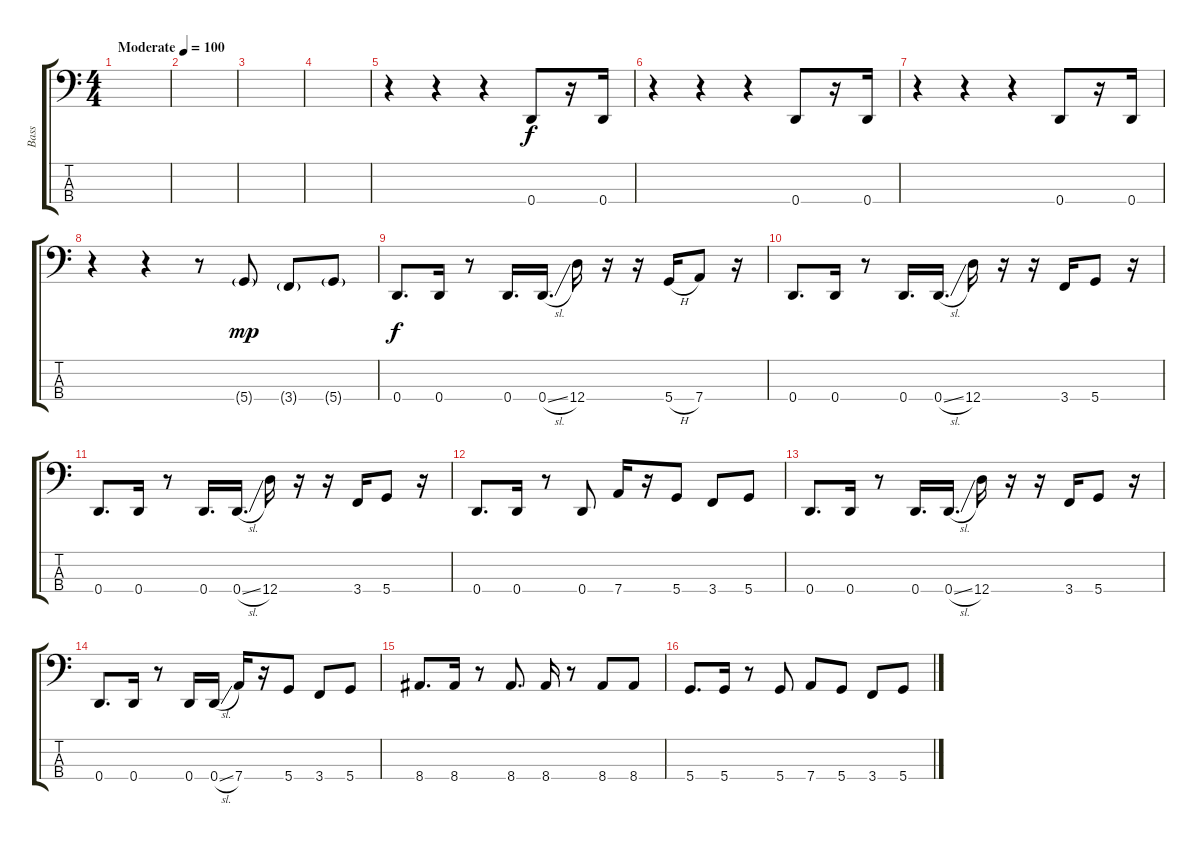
\track ("Bass" "Bass") {instrument electricbassfinger}
\staff {score tabs}
\tuning (G2 D2 A1 D1) {hide}
\ts (4 4)
\tempo (100 "Moderate")
\clef f4
\ks c
|
|
|
|
r.4 r.4 r.4 0.4.8 r.16 0.4.16 |
r.4 r.4 r.4 0.4.8 r.16 0.4.16 |
r.4 r.4 r.4 0.4.8 r.16 0.4.16 |
r.4 r.4 r.8 5.4{g}.8{dy mp} 3.4{g}.8 5.4{g}.8 |
0.4.8{d dy f} 0.4.16 r.8 0.4.16{d} 0.4{sl}.16{d} 12.4.16 r.16 r.16 5.4{h}.16 7.4.8 r.16 |
0.4.8{d} 0.4.16 r.8 0.4.16{d} 0.4{sl}.16{d} 12.4.16 r.16 r.16 3.4.16 5.4.8 r.16 |
0.4.8{d} 0.4.16 r.8 0.4.16{d} 0.4{sl}.16{d} 12.4.16 r.16 r.16 3.4.16 5.4.8 r.16 |
0.4.8{d} 0.4.16 r.8 0.4.8 7.4.16 r.16 5.4.8 3.4.8 5.4.8 |
0.4.8{d} 0.4.16 r.8 0.4.16{d} 0.4{sl}.16{d} 12.4.16 r.16 r.16 3.4.16 5.4.8 r.16 |
0.4.8{d} 0.4.16 r.8 0.4.16 0.4{sl}.16 7.4.16 r.16 5.4.8 3.4.8 5.4.8 |
8.4.8{d} 8.4.16 r.8 8.4.8{d} 8.4.16 r.8 8.4.8 8.4.8 |
5.4.8{d} 5.4.16 r.8 5.4.8 7.4.8 5.4.8 3.4.8 5.4.8
